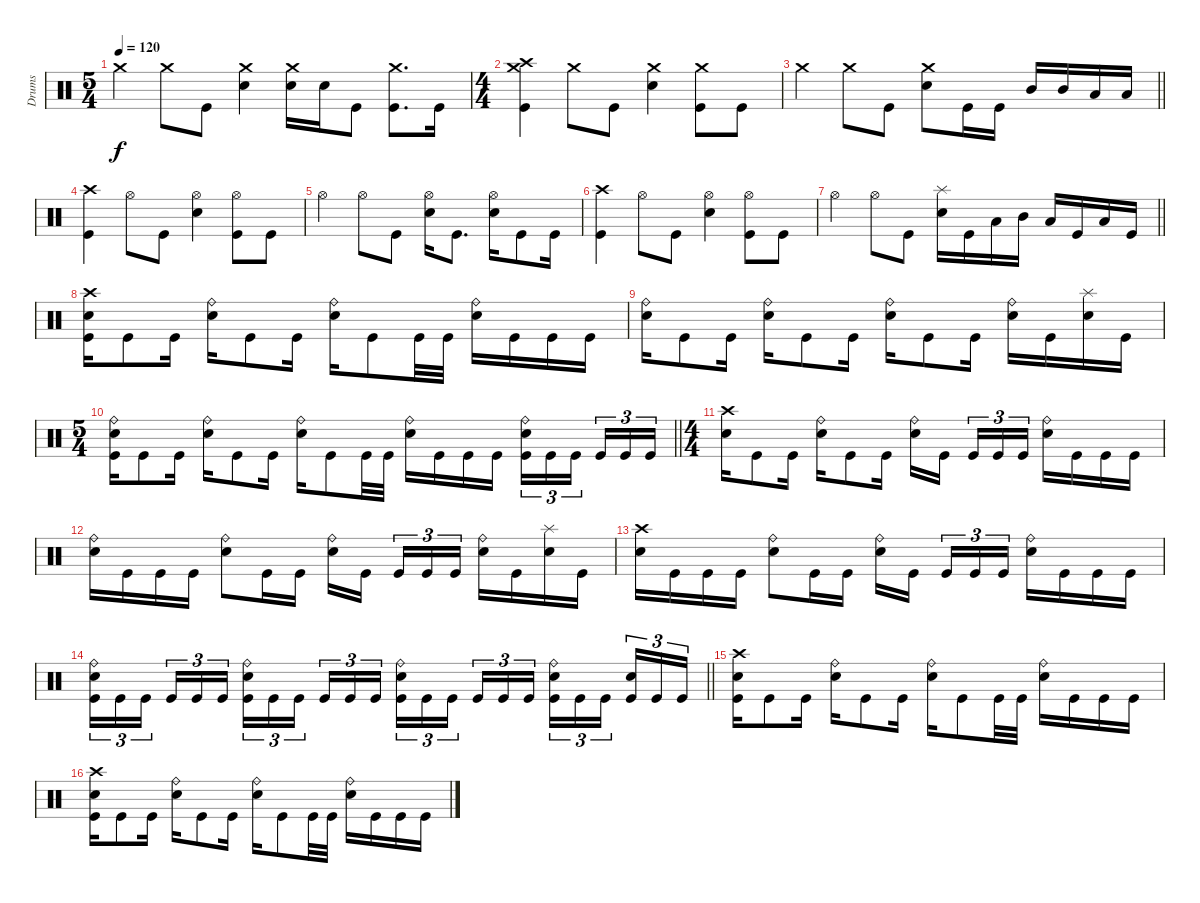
\track ("Drums" "Drums") {instrument percussion}
\staff
\articulation defaults
\ts (5 4)
\tempo 120
\clef neutral
\ks c "Crash medium (hit)".4{dy f} "Crash medium (hit)".8 "Kick (hit)".8
("Crash medium (hit)" "Electric Snare (hit)").4 ("Crash medium (hit)" "Electric Snare (hit)").16 "Electric Snare (hit)".16 "Kick (hit)".8 ("Crash medium (hit)" "Kick (hit)").8{d} "Kick (hit)".16 |
\ts (4 4)
("Crash high (hit)" "Crash medium (hit)" "Kick (hit)").4 "Crash medium (hit)".8 "Kick (hit)".8 ("Crash medium (hit)" "Electric Snare (hit)").4 ("Crash medium (hit)" "Kick (hit)").8 "Kick (hit)".8 |
\barLineRight lightlight "Crash medium (hit)".4 "Crash medium (hit)".8 "Kick (hit)".8
("Crash medium (hit)" "Electric Snare (hit)").8 "Kick (hit)".16 "Kick (hit)".16 "Mid Tom (hit)".16 "Mid Tom (hit)".16 "Low Tom (hit)".16 "Low Tom (hit)".16 |
("Crash high (hit)" "Kick (hit)").4 "Hi-Hat (open)".8 "Kick (hit)".8 ("Hi-Hat (open)" "Electric Snare (hit)").4 ("Hi-Hat (open)" "Kick (hit)").8 "Kick (hit)".8 |
"Hi-Hat (open)".4 "Hi-Hat (open)".8 "Kick (hit)".8 ("Hi-Hat (open)" "Electric Snare (hit)").16 "Kick (hit)".8{d} ("Hi-Hat (open)" "Electric Snare (hit)").16 "Kick (hit)".8 "Kick (hit)".16 |
("Crash high (hit)" "Kick (hit)").4 "Hi-Hat (open)".8 "Kick (hit)".8 ("Hi-Hat (open)" "Electric Snare (hit)").4 ("Hi-Hat (open)" "Kick (hit)").8 "Kick (hit)".8 |
\barLineRight lightlight "Hi-Hat (open)".4 "Hi-Hat (open)".8 "Kick (hit)".8
("Splash (hit)" "Electric Snare (hit)").16 "Kick (hit)".16 "Low Tom (hit)".16 "Mid Tom (hit)".16 "Low Floor Tom (hit)".16 "Kick (hit)".16 "Low Floor Tom (hit)".16 "Kick (hit)".16 |
("Crash high (hit)" "Electric Snare (hit)" "Kick (hit)").16 "Kick (hit)".8 "Kick (hit)".16 ("Ride (bell)" "Electric Snare (hit)").16 "Kick (hit)".8 "Kick (hit)".16 ("Ride (bell)" "Electric Snare (hit)").16 "Kick (hit)".8 "Kick (hit)".32 "Kick (hit)".32 ("Ride (bell)" "Electric Snare (hit)").16 "Kick (hit)".16 "Kick (hit)".16 "Kick (hit)".16 |
("Ride (bell)" "Electric Snare (hit)").16 "Kick (hit)".8 "Kick (hit)".16 ("Ride (bell)" "Electric Snare (hit)").16 "Kick (hit)".8 "Kick (hit)".16 ("Ride (bell)" "Electric Snare (hit)").16 "Kick (hit)".8 "Kick (hit)".16 ("Ride (bell)" "Electric Snare (hit)").16 "Kick (hit)".16 ("Splash (hit)" "Electric Snare (hit)").16 "Kick (hit)".16 |
\ts (5 4)
\barLineRight lightlight
("Ride (bell)" "Electric Snare (hit)" "Kick (hit)").16 "Kick (hit)".8 "Kick (hit)".16 ("Ride (bell)" "Electric Snare (hit)").16 "Kick (hit)".8 "Kick (hit)".16 ("Ride (bell)" "Electric Snare (hit)").16 "Kick (hit)".8 "Kick (hit)".32 "Kick (hit)".32 ("Ride (bell)" "Electric Snare (hit)").16 "Kick (hit)".16 "Kick (hit)".16 "Kick (hit)".16 ("Ride (bell)" "Electric Snare (hit)" "Kick (hit)").16{tu (3 2)} "Kick (hit)".16{tu (3 2)} "Kick (hit)".16{tu (3 2) beam splitsecondary} "Kick (hit)".16{tu (3 2)} "Kick (hit)".16{tu (3 2)} "Kick (hit)".16{tu (3 2)} |
\ts (4 4)
\section ("" "")
("Crash high (hit)" "Electric Snare (hit)").16 "Kick (hit)".8 "Kick (hit)".16 ("Ride (bell)" "Electric Snare (hit)").16 "Kick (hit)".8 "Kick (hit)".16 ("Ride (bell)" "Electric Snare (hit)").16 "Kick (hit)".16{beam splitsecondary} "Kick (hit)".16{tu (3 2)} "Kick (hit)".16{tu (3 2)} "Kick (hit)".16{tu (3 2)} ("Ride (bell)" "Electric Snare (hit)").16 "Kick (hit)".16 "Kick (hit)".16 "Kick (hit)".16 |
("Ride (bell)" "Electric Snare (hit)").16 "Kick (hit)".16 "Kick (hit)".16 "Kick (hit)".16 ("Ride (bell)" "Electric Snare (hit)").8 "Kick (hit)".16 "Kick (hit)".16 ("Ride (bell)" "Electric Snare (hit)").16 "Kick (hit)".16{beam splitsecondary} "Kick (hit)".16{tu (3 2)} "Kick (hit)".16{tu (3 2)} "Kick (hit)".16{tu (3 2)} ("Ride (bell)" "Electric Snare (hit)").16 "Kick (hit)".16 ("Splash (hit)" "Electric Snare (hit)").16 "Kick (hit)".16 |
("Crash high (hit)" "Electric Snare (hit)").16 "Kick (hit)".16 "Kick (hit)".16 "Kick (hit)".16 ("Ride (bell)" "Electric Snare (hit)").8 "Kick (hit)".16 "Kick (hit)".16 ("Ride (bell)" "Electric Snare (hit)").16 "Kick (hit)".16{beam splitsecondary} "Kick (hit)".16{tu (3 2)} "Kick (hit)".16{tu (3 2)} "Kick (hit)".16{tu (3 2)} ("Ride (bell)" "Electric Snare (hit)").16 "Kick (hit)".16 "Kick (hit)".16 "Kick (hit)".16 |
\barLineRight lightlight
("Ride (bell)" "Electric Snare (hit)" "Kick (hit)").16{tu (3 2)} "Kick (hit)".16{tu (3 2)} "Kick (hit)".16{tu (3 2) beam splitsecondary} "Kick (hit)".16{tu (3 2)} "Kick (hit)".16{tu (3 2)} "Kick (hit)".16{tu (3 2)} ("Ride (bell)" "Electric Snare (hit)" "Kick (hit)").16{tu (3 2)} "Kick (hit)".16{tu (3 2)} "Kick (hit)".16{tu (3 2) beam splitsecondary} "Kick (hit)".16{tu (3 2)} "Kick (hit)".16{tu (3 2)} "Kick (hit)".16{tu (3 2)} ("Ride (bell)" "Electric Snare (hit)" "Kick (hit)").16{tu (3 2)} "Kick (hit)".16{tu (3 2)} "Kick (hit)".16{tu (3 2) beam splitsecondary} "Kick (hit)".16{tu (3 2)} "Kick (hit)".16{tu (3 2)} "Kick (hit)".16{tu (3 2)} ("Ride (bell)" "Electric Snare (hit)" "Kick (hit)").16{tu (3 2)} "Kick (hit)".16{tu (3 2)} "Kick (hit)".16{tu (3 2) beam splitsecondary} ("Electric Snare (hit)" "Kick (hit)").16{tu (3 2)} "Kick (hit)".16{tu (3 2)} "Kick (hit)".16{tu (3 2)} |
("Crash high (hit)" "Electric Snare (hit)" "Kick (hit)").16 "Kick (hit)".8 "Kick (hit)".16 ("Ride (bell)" "Electric Snare (hit)").16 "Kick (hit)".8 "Kick (hit)".16 ("Ride (bell)" "Electric Snare (hit)").16 "Kick (hit)".8 "Kick (hit)".32 "Kick (hit)".32 ("Ride (bell)" "Electric Snare (hit)").16 "Kick (hit)".16 "Kick (hit)".16 "Kick (hit)".16 |
("Crash high (hit)" "Electric Snare (hit)" "Kick (hit)").16 "Kick (hit)".8 "Kick (hit)".16 ("Ride (bell)" "Electric Snare (hit)").16 "Kick (hit)".8 "Kick (hit)".16 ("Ride (bell)" "Electric Snare (hit)").16 "Kick (hit)".8 "Kick (hit)".32 "Kick (hit)".32 ("Ride (bell)" "Electric Snare (hit)").16 "Kick (hit)".16 "Kick (hit)".16 "Kick (hit)".16
